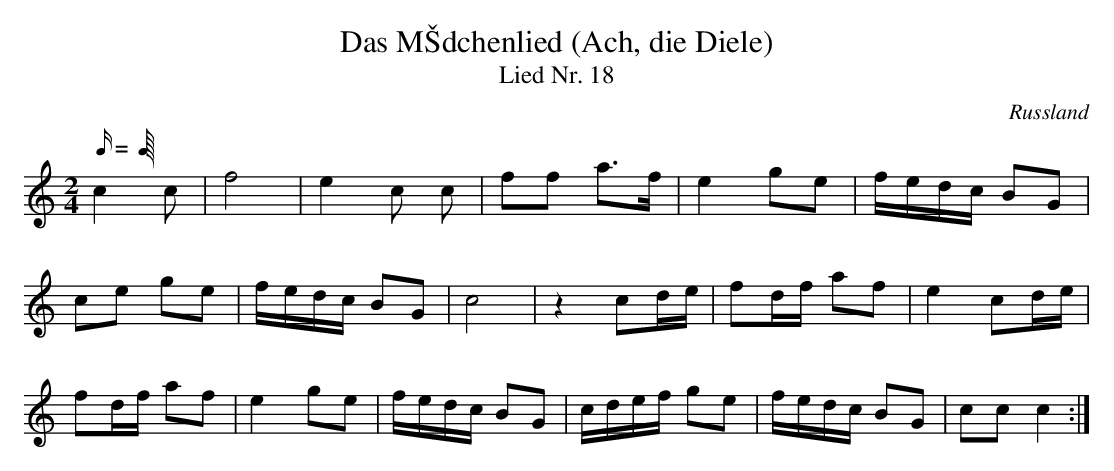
X:1
T: Das MŠdchenlied (Ach, die Diele)
T:Lied Nr. 18
L:1/16
M:2/4
Q:C4=120
O:Russland
K:C
c4 c2|f8|e4 c2 c2|f2f2 a3f|e4 g2e2|fedc B2G2|
c2e2 g2e2|fedc B2G2|c8|z4 c2de|f2df a2f2|e4 c2de|
f2df a2f2|e4 g2e2|fedc B2G2|cdef g2e2|fedc B2G2|c2c2 c4:|
